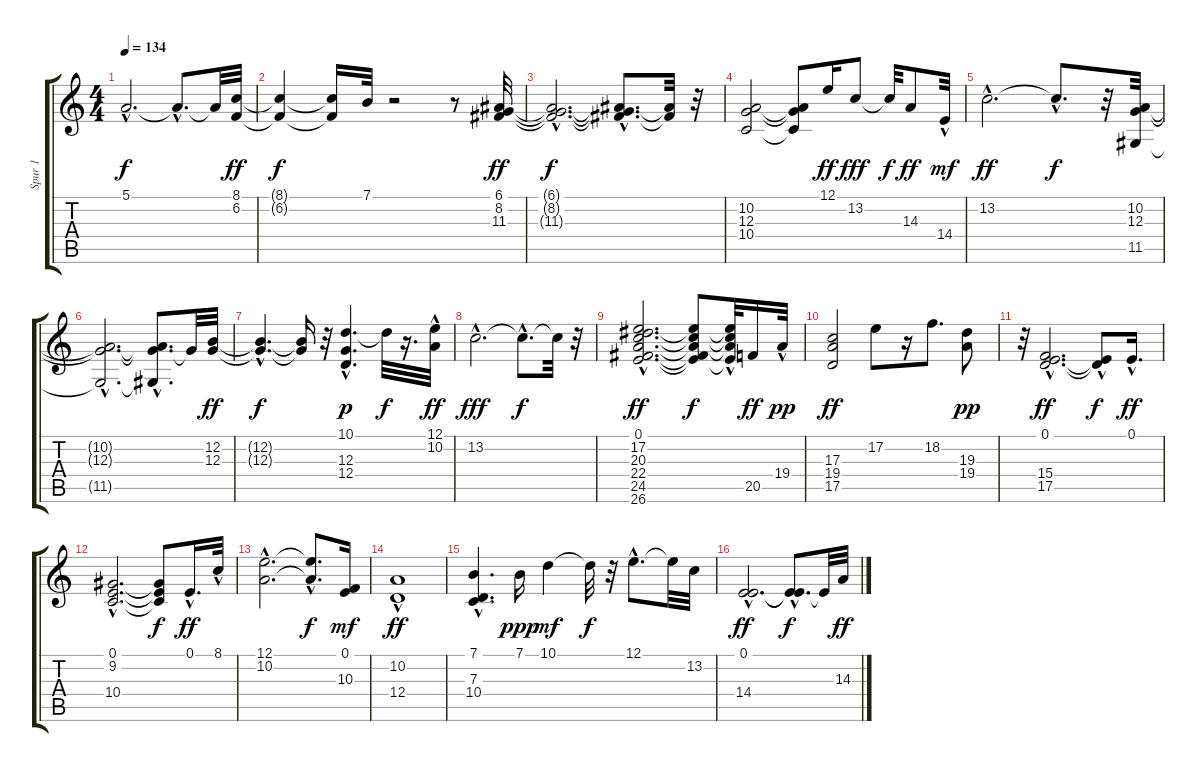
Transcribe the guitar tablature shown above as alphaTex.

\track ("Spur 1" "Spur 1") {instrument electricpiano1}
\staff {score tabs}
\tuning (E4 B3 G3 D3 A2 E2) {hide}
\ts (4 4)
\tempo 134
\clef g2
\ks c
5.1{hac t}.2{d dy f} 5.1{hac t}.8{d} 5.1{t}.32 (8.1 6.2).32{dy ff} |
(8.1{t} 6.2{t}).4{dy f} (8.1{t} 6.2{t}).16 7.1.32 r.2 r.8 (6.1 8.2 11.3).32{dy ff} |
(6.1{hac t} 8.2{hac t} 11.3{hac t}).2{d dy f} (6.1{hac t} 8.2{t} 11.3{hac t}).8{d} (6.1{t} 11.3{t}).32 r.32 |
(10.2 12.3 10.4).2 (10.2{t} 12.3{t} 10.4{t}).8 12.1.16{dy ff} 13.2.8{dy fff} 13.2{t}.32{dy f} 14.3.8{dy ff} 14.4{hac}.32{dy mf} |
13.2{hac}.2{d dy ff} 13.2{hac t}.8{d dy f} r.32 (10.2 12.3 11.5).32 |
(10.2{hac t} 12.3{hac t} 11.5{hac t}).2{d} (10.2{hac t} 12.3{hac t} 11.5{t}).8{d} 12.3{t}.32 (12.2 12.3).32{dy ff} |
(12.2{hac t} 12.3{hac t}).4{d dy f} (12.2{t} 12.3{t}).16 r.32 (10.1{hac} 12.3 12.4{hac}).4{d dy p} 10.1{t}.32{dy f} r.16{d} (12.1{hac} 10.2{hac}).32{dy ff} |
13.2{hac}.2{d dy fff} 13.2{hac t}.8{d dy f} 13.2{t}.32 r.32 |
(0.1{hac} 17.2{hac} 20.3{hac} 22.4{hac} 24.5{hac} 26.6{hac}).2{d dy ff} (0.1{t} 17.2{t} 22.4{t} 24.5{t} 26.6{t}).8{dy f} (0.1{hac t} 17.2{t} 22.4{t} 24.5{t}).32 20.5.16{dy ff} 19.4{hac}.32{dy pp} |
(17.3 19.4 17.5).2{dy ff} 17.2.8 r.16 18.2.8{d} (19.3 19.4).8{dy pp} |
r.32 (0.1{hac} 15.4 17.5{hac}).2{d dy ff} (0.1{t} 17.5{hac t}).8{dy f} 0.1{hac}.16{d dy ff} |
(0.1{hac} 9.2{hac} 10.4{hac}).2{d} (0.1{t} 9.2{t} 10.4{t}).8{dy f} 0.1{hac}.16{d dy ff} 8.1{hac}.32 |
(12.1{hac} 10.2{hac}).2{d} (12.1{hac t} 10.2{t}).8{d dy f} (0.1 10.3).16{dy mf} |
(10.2 12.4{hac}).1{dy ff} |
(7.1 7.3{hac} 10.4{hac}).4{d} 7.1.16{dy ppp} 10.1.4{dy mf} 10.1{t}.32{dy f} r.32 12.1{hac}.8{d} 12.1{t}.32 13.2.32 |
(0.1{hac} 14.4{hac}).2{d dy ff} (0.1{t} 14.4{hac t}).8{d dy f} 14.4{t}.32 14.3.32{dy ff}
